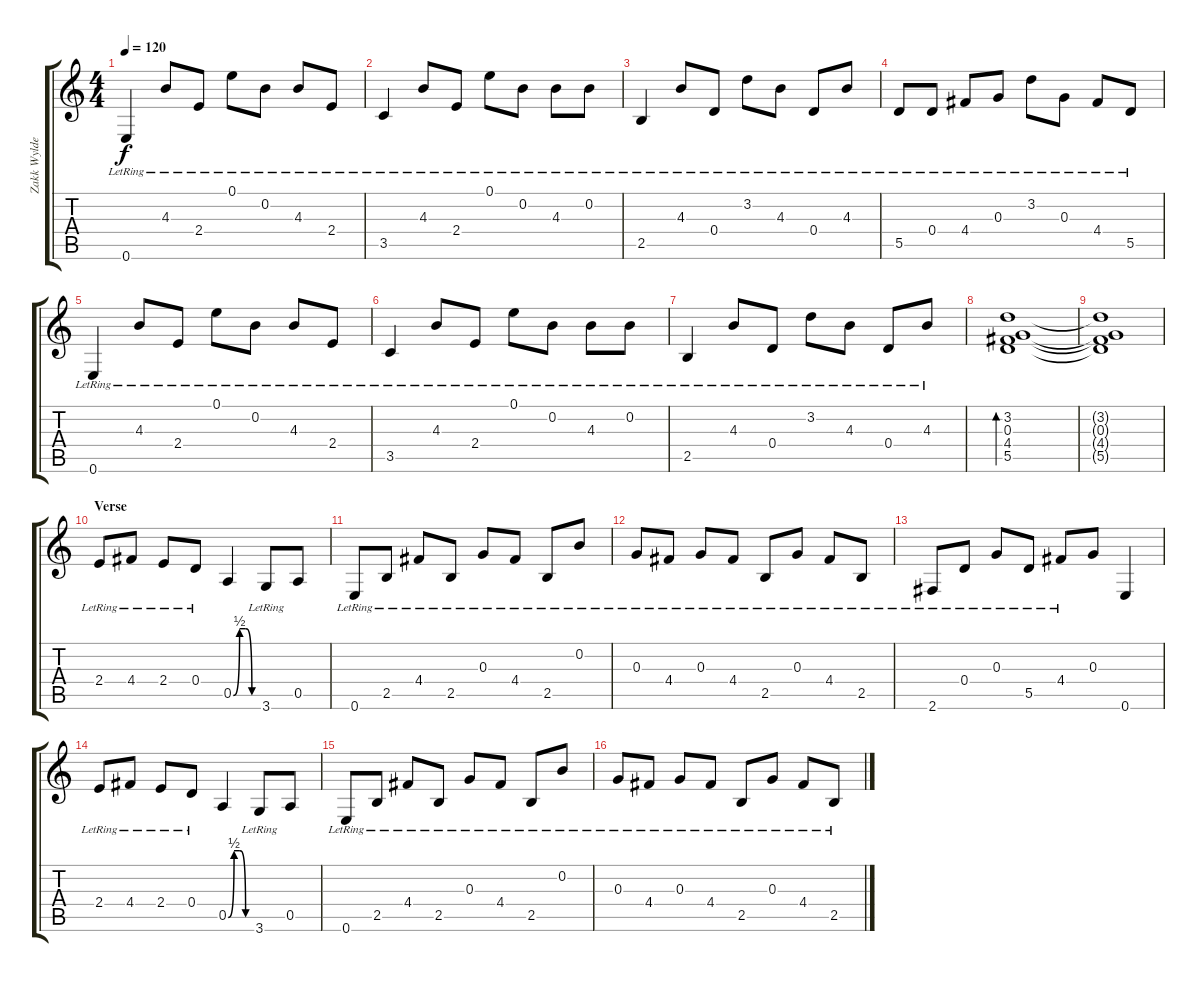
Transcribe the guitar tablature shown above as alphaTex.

\track ("Zakk Wylde - Acoustic" "Zakk Wylde") {instrument acousticguitarnylon}
\staff {score tabs}
\tuning (E4 B3 G3 D3 A2 E2) {hide}
\ts (4 4)
\tempo 120
\clef g2
\ks c
0.6{lr}.4{dy f} 4.3{lr}.8 2.4{lr}.8 0.1{lr}.8 0.2{lr}.8 4.3{lr}.8 2.4{lr}.8 |
3.5{lr}.4 4.3{lr}.8 2.4{lr}.8 0.1{lr}.8 0.2{lr}.8 4.3{lr}.8 0.2{lr}.8 |
2.5{lr}.4 4.3{lr}.8 0.4{lr}.8 3.2{lr}.8 4.3{lr}.8 0.4{lr}.8 4.3{lr}.8 |
5.5{lr}.8 0.4{lr}.8 4.4{lr}.8 0.3{lr}.8 3.2{lr}.8 0.3{lr}.8 4.4{lr}.8 5.5{lr}.8 |
0.6{lr}.4 4.3{lr}.8 2.4{lr}.8 0.1{lr}.8 0.2{lr}.8 4.3{lr}.8 2.4{lr}.8 |
3.5{lr}.4 4.3{lr}.8 2.4{lr}.8 0.1{lr}.8 0.2{lr}.8 4.3{lr}.8 0.2{lr}.8 |
2.5{lr}.4 4.3{lr}.8 0.4{lr}.8 3.2{lr}.8 4.3{lr}.8 0.4{lr}.8 4.3{lr}.8 |
(3.2 0.3 4.4 5.5).1{bd 480} |
(3.2{t} 0.3{t} 4.4{t} 5.5{t}).1 |
\section ("" "Verse")
2.4{lr}.8 4.4{lr}.8 2.4{lr}.8 0.4{lr}.8 0.5{be (custom 0 0 15 2 30 2 45 0 60 0)}.4 3.6{lr}.8 0.5.8 |
0.6{lr}.8{volume 13} 2.5{lr}.8 4.4{lr}.8 2.5{lr}.8 0.3{lr}.8 4.4{lr}.8 2.5{lr}.8 0.2{lr}.8 |
0.3{lr}.8 4.4{lr}.8 0.3{lr}.8 4.4{lr}.8 2.5{lr}.8 0.3{lr}.8 4.4{lr}.8 2.5{lr}.8 |
2.6{lr}.8 0.4{lr}.8 0.3{lr}.8 5.5{lr}.8 4.4{lr}.8 0.3.8 0.6.4 |
2.4{lr}.8{volume 16} 4.4{lr}.8 2.4{lr}.8 0.4{lr}.8 0.5{be (custom 0 0 15 2 30 2 45 0 60 0)}.4 3.6{lr}.8 0.5.8 |
0.6{lr}.8{volume 13} 2.5{lr}.8 4.4{lr}.8 2.5{lr}.8 0.3{lr}.8 4.4{lr}.8 2.5{lr}.8 0.2{lr}.8 |
0.3{lr}.8 4.4{lr}.8 0.3{lr}.8 4.4{lr}.8 2.5{lr}.8 0.3{lr}.8 4.4{lr}.8 2.5{lr}.8
